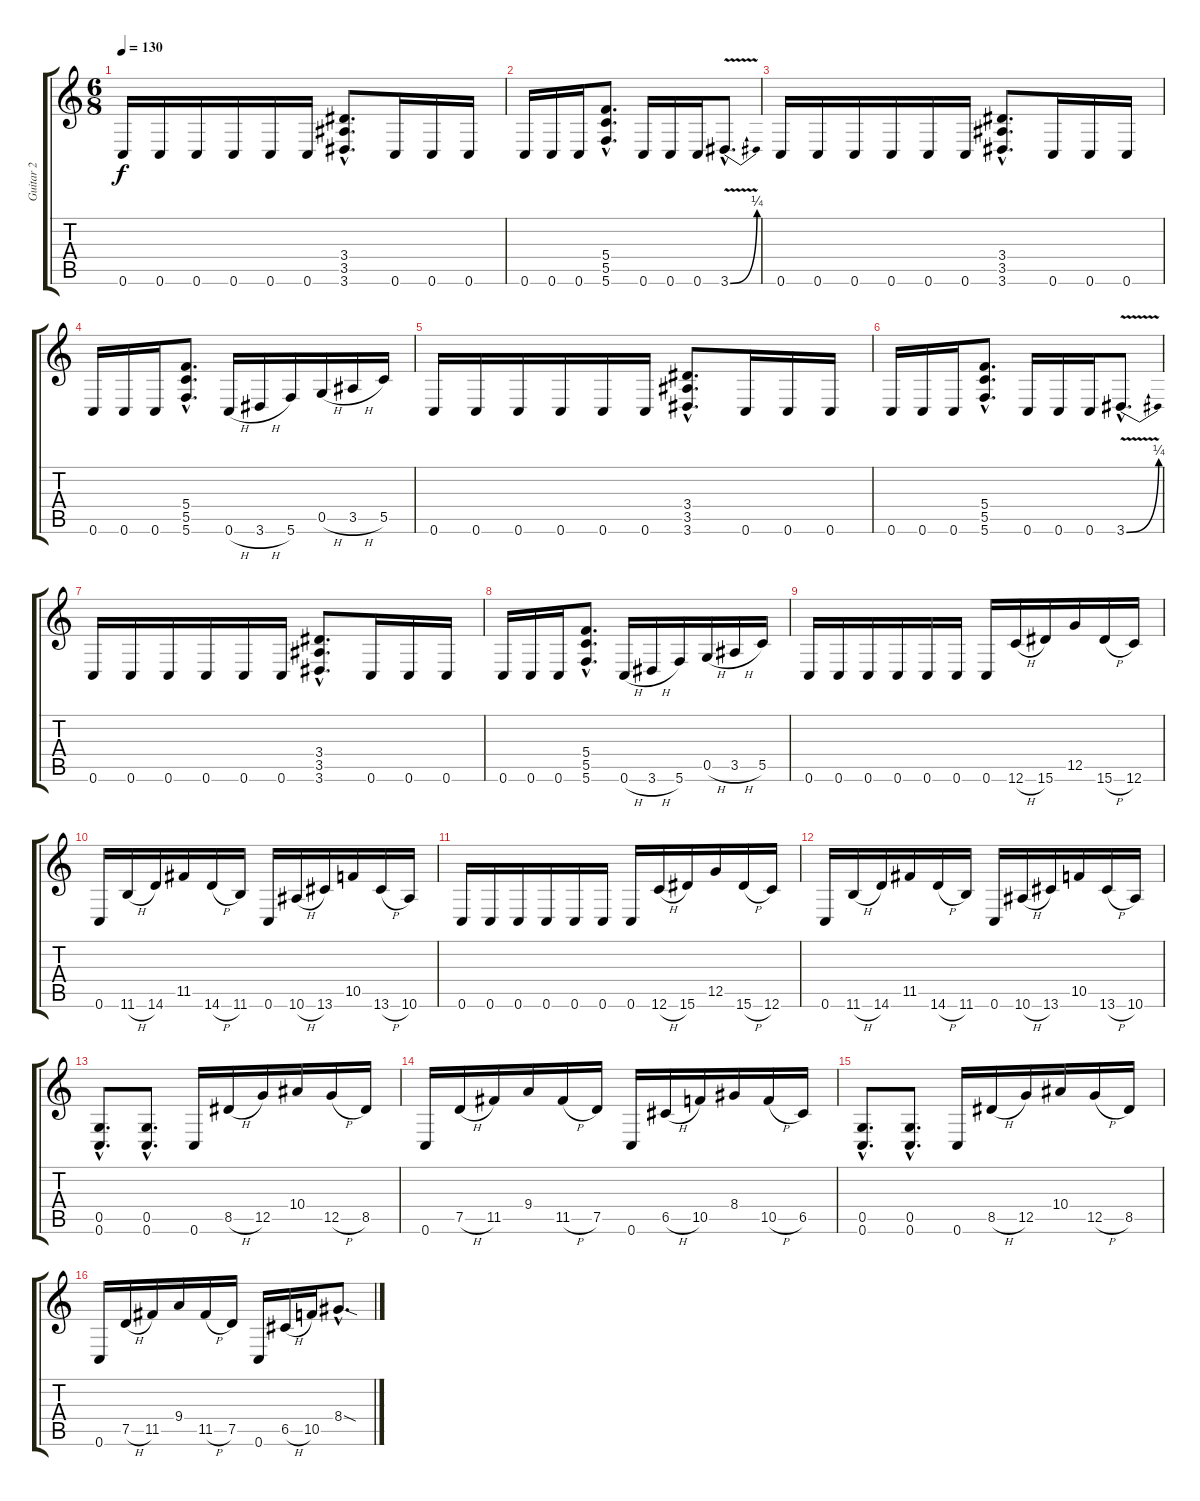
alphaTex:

\track ("Guitar 2" "Guitar 2") {instrument distortionguitar}
\staff {score tabs}
\tuning (D4 A3 F3 C3 G2 C2) {hide}
\ts (6 8)
\section ("" "")
\tempo 130
\clef g2
\ks c
0.6.16{dy f} 0.6.16 0.6.16 0.6.16 0.6.16 0.6.16 (3.4{hac} 3.5{hac} 3.6{hac}).8{d} 0.6.16 0.6.16 0.6.16 |
0.6.16 0.6.16 0.6.16 (5.4{hac} 5.5{hac} 5.6{hac}).8{d} 0.6.16 0.6.16 0.6.16 3.6{be (bend 0 0 60 1) v hac}.8{d} |
0.6.16 0.6.16 0.6.16 0.6.16 0.6.16 0.6.16 (3.4{hac} 3.5{hac} 3.6{hac}).8{d} 0.6.16 0.6.16 0.6.16 |
0.6.16 0.6.16 0.6.16 (5.4{hac} 5.5{hac} 5.6{hac}).8{d} 0.6{h}.16 3.6{h}.16 5.6.16 0.5{h}.16 3.5{h}.16 5.5.16 |
0.6.16 0.6.16 0.6.16 0.6.16 0.6.16 0.6.16 (3.4{hac} 3.5{hac} 3.6{hac}).8{d} 0.6.16 0.6.16 0.6.16 |
0.6.16 0.6.16 0.6.16 (5.4{hac} 5.5{hac} 5.6{hac}).8{d} 0.6.16 0.6.16 0.6.16 3.6{be (bend 0 0 60 1) v hac}.8{d} |
0.6.16 0.6.16 0.6.16 0.6.16 0.6.16 0.6.16 (3.4{hac} 3.5{hac} 3.6{hac}).8{d} 0.6.16 0.6.16 0.6.16 |
0.6.16 0.6.16 0.6.16 (5.4{hac} 5.5{hac} 5.6{hac}).8{d} 0.6{h}.16 3.6{h}.16 5.6.16 0.5{h}.16 3.5{h}.16 5.5.16 |
\section ("" "")
0.6.16 0.6.16 0.6.16 0.6.16 0.6.16 0.6.16 0.6.16 12.6{h}.16 15.6.16 12.5.16 15.6{h}.16 12.6.16 |
0.6.16 11.6{h}.16 14.6.16 11.5.16 14.6{h}.16 11.6.16 0.6.16 10.6{h}.16 13.6.16 10.5.16 13.6{h}.16 10.6.16 |
0.6.16 0.6.16 0.6.16 0.6.16 0.6.16 0.6.16 0.6.16 12.6{h}.16 15.6.16 12.5.16 15.6{h}.16 12.6.16 |
0.6.16 11.6{h}.16 14.6.16 11.5.16 14.6{h}.16 11.6.16 0.6.16 10.6{h}.16 13.6.16 10.5.16 13.6{h}.16 10.6.16 |
(0.5{hac} 0.6{hac}).8{d} (0.5{hac} 0.6{hac}).8{d} 0.6.16 8.5{h}.16 12.5.16 10.4.16 12.5{h}.16 8.5.16 |
0.6.16 7.5{h}.16 11.5.16 9.4.16 11.5{h}.16 7.5.16 0.6.16 6.5{h}.16 10.5.16 8.4.16 10.5{h}.16 6.5.16 |
(0.5{hac} 0.6{hac}).8{d} (0.5{hac} 0.6{hac}).8{d} 0.6.16 8.5{h}.16 12.5.16 10.4.16 12.5{h}.16 8.5.16 |
0.6.16 7.5{h}.16 11.5.16 9.4.16 11.5{h}.16 7.5.16 0.6.16 6.5{h}.16 10.5.16 8.4{sod hac}.8{d}
